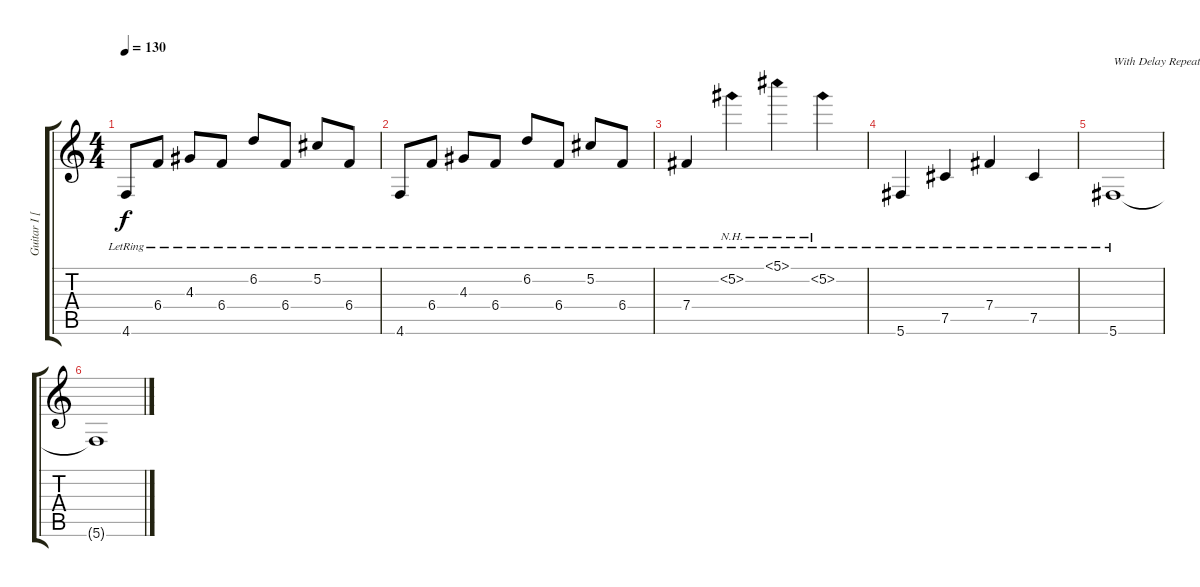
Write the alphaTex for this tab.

\track ("Guitar I [Sundin]" "Guitar I [") {instrument distortionguitar}
\staff {score tabs}
\tuning (Db4 Ab3 E3 B2 Gb2 Db2) {hide}
\ts (4 4)
\tempo 130
\clef g2
\ks c
4.6{lr}.8{dy f} 6.4{lr}.8 4.3{lr}.8 6.4{lr}.8 6.2{lr}.8 6.4{lr}.8 5.2{lr}.8 6.4{lr}.8 |
4.6{lr}.8 6.4{lr}.8 4.3{lr}.8 6.4{lr}.8 6.2{lr}.8 6.4{lr}.8 5.2{lr}.8 6.4{lr}.8 |
7.4{lr}.4 5.2{nh lr}.4 5.1{nh lr}.4 5.2{nh lr}.4 |
5.6{lr}.4 7.5{lr}.4 7.4{lr}.4 7.5{lr}.4 |
5.6{lr}.1{txt "With Delay Repeats"} |
5.6{t}.1
